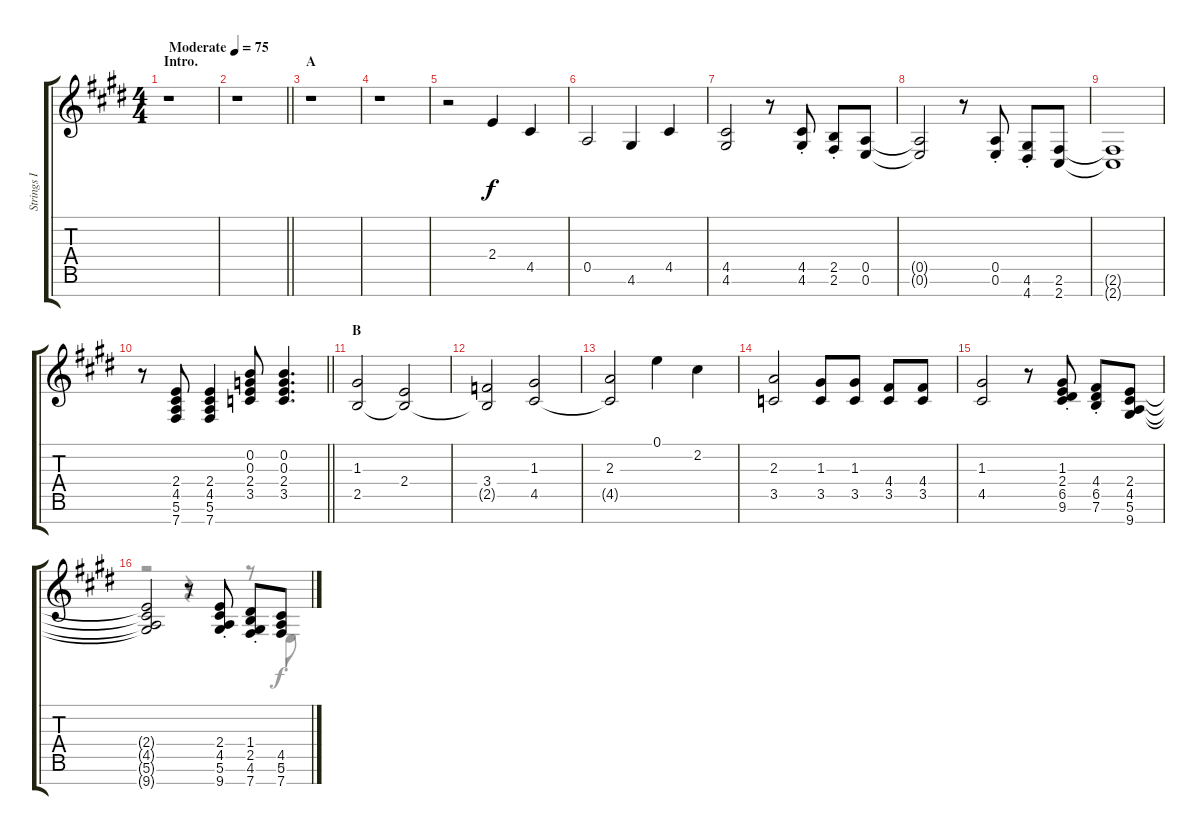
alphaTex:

\track ("Strings I" "Strings I") {instrument stringensemble1}
\staff {score tabs}
\tuning (E5 B4 G4 D4 A3 E3 B2) {hide}
\voice
\ts (4 4)
\section ("" "Intro.")
\tempo (75 "Moderate")
\clef g2
\ks e
r.1{dy f instrument stringensemble1} |
\barLineRight lightlight
r.1 |
\section ("" "A")
r.1 |
r.1 |
r.2 2.4.4 4.5.4 |
0.5.2 4.6.4 4.5.4 |
(4.5 4.6).2 r.8 (4.5{st} 4.6{st}).8 (2.5{st} 2.6{st}).8 (0.5 0.6).8 |
(0.5{t} 0.6{t}).2 r.8 (0.5{st} 0.6{st}).8 (4.6{st} 4.7{st}).8 (2.6 2.7).8 |
(2.6{t} 2.7{t}).1 |
\barLineRight lightlight
r.8 (2.4 4.5 5.6 7.7).8 (2.4 4.5 5.6 7.7).4 (0.2 0.3 2.4 3.5).8 (0.2 0.3 2.4 3.5).4{d} |
\section ("" "B")
(1.3 2.5).2 (2.4 2.5{t}).2 |
(3.4 2.5{t}).2 (1.3 4.5).2 |
(2.3 4.5{t}).2 0.1.4 2.2.4 |
(2.3 3.5).2 (1.3 3.5).8 (1.3 3.5).8 (4.4 3.5).8 (4.4 3.5).8 |
(1.3 4.5).2 r.8 (1.3{st} 2.4{st} 6.5{st} 9.6{st}).8 (4.4{st} 6.5{st} 7.6{st}).8 (2.4 4.5 5.6 9.7).8 |
(2.4{t} 4.5{t} 5.6{t} 9.7{t}).2 r.8 (2.4{st} 4.5{st} 5.6{st} 9.7{st}).8 (1.4{st} 2.5{st} 4.6{st} 7.7{st}).8 (4.5 5.6 7.7).8
\voice
\clef g2
\ottava regular
\simile none
\ks e
|
\barLineRight lightlight
|
|
|
|
|
|
|
|
\barLineRight lightlight
|
|
|
|
|
|
r.2 r.4 r.8 0.6.8
